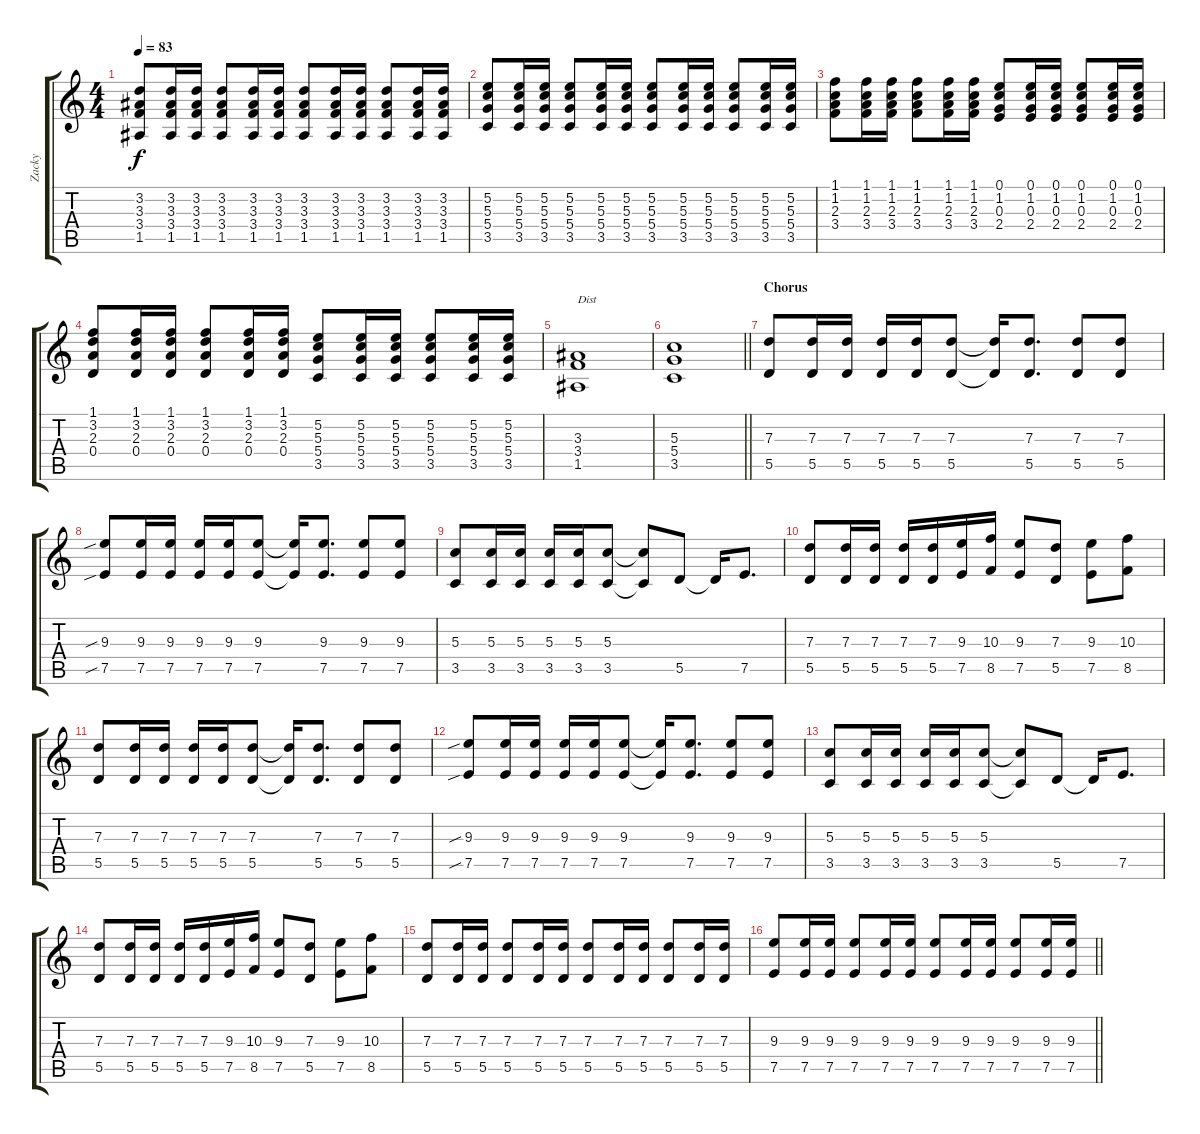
\track ("Zacky" "Zacky") {instrument acousticguitarsteel}
\staff {score tabs}
\tuning (E4 B3 G3 D3 A2 D2) {hide}
\ts (4 4)
\tempo 83
\clef g2
\ks c
(3.2 3.3 3.4 1.5).8{dy f} (3.2 3.3 3.4 1.5).16 (3.2 3.3 3.4 1.5).16 (3.2 3.3 3.4 1.5).8 (3.2 3.3 3.4 1.5).16 (3.2 3.3 3.4 1.5).16 (3.2 3.3 3.4 1.5).8 (3.2 3.3 3.4 1.5).16 (3.2 3.3 3.4 1.5).16 (3.2 3.3 3.4 1.5).8 (3.2 3.3 3.4 1.5).16 (3.2 3.3 3.4 1.5).16 |
(5.2 5.3 5.4 3.5).8 (5.2 5.3 5.4 3.5).16 (5.2 5.3 5.4 3.5).16 (5.2 5.3 5.4 3.5).8 (5.2 5.3 5.4 3.5).16 (5.2 5.3 5.4 3.5).16 (5.2 5.3 5.4 3.5).8 (5.2 5.3 5.4 3.5).16 (5.2 5.3 5.4 3.5).16 (5.2 5.3 5.4 3.5).8 (5.2 5.3 5.4 3.5).16 (5.2 5.3 5.4 3.5).16 |
(1.1 1.2 2.3 3.4).8 (1.1 1.2 2.3 3.4).16 (1.1 1.2 2.3 3.4).16 (1.1 1.2 2.3 3.4).8 (1.1 1.2 2.3 3.4).16 (1.1 1.2 2.3 3.4).16 (0.1 1.2 0.3 2.4).8 (0.1 1.2 0.3 2.4).16 (0.1 1.2 0.3 2.4).16 (0.1 1.2 0.3 2.4).8 (0.1 1.2 0.3 2.4).16 (0.1 1.2 0.3 2.4).16 |
(1.1 3.2 2.3 0.4).8 (1.1 3.2 2.3 0.4).16 (1.1 3.2 2.3 0.4).16 (1.1 3.2 2.3 0.4).8 (1.1 3.2 2.3 0.4).16 (1.1 3.2 2.3 0.4).16 (5.2 5.3 5.4 3.5).8 (5.2 5.3 5.4 3.5).16 (5.2 5.3 5.4 3.5).16 (5.2 5.3 5.4 3.5).8 (5.2 5.3 5.4 3.5).16 (5.2 5.3 5.4 3.5).16 |
(3.3 3.4 1.5).1{txt "Dist" volume 12 instrument distortionguitar} |
\barLineRight lightlight
(5.3 5.4 3.5).1 |
\section ("" "Chorus")
(7.3 5.5).8 (7.3 5.5).16 (7.3 5.5).16 (7.3 5.5).16 (7.3 5.5).16 (7.3 5.5).8 (7.3{t} 5.5{t}).16 (7.3 5.5).8{d} (7.3 5.5).8 (7.3 5.5).8 |
(9.3{sib} 7.5{sib}).8 (9.3 7.5).16 (9.3 7.5).16 (9.3 7.5).16 (9.3 7.5).16 (9.3 7.5).8 (9.3{t} 7.5{t}).16 (9.3 7.5).8{d} (9.3 7.5).8 (9.3 7.5).8 |
(5.3 3.5).8 (5.3 3.5).16 (5.3 3.5).16 (5.3 3.5).16 (5.3 3.5).16 (5.3 3.5).8 (5.3{t} 3.5{t}).8 5.5.8 5.5{t}.16 7.5.8{d} |
(7.3 5.5).8 (7.3 5.5).16 (7.3 5.5).16 (7.3 5.5).16 (7.3 5.5).16 (9.3 7.5).16 (10.3 8.5).16 (9.3 7.5).8 (7.3 5.5).8 (9.3 7.5).8 (10.3 8.5).8 |
(7.3 5.5).8 (7.3 5.5).16 (7.3 5.5).16 (7.3 5.5).16 (7.3 5.5).16 (7.3 5.5).8 (7.3{t} 5.5{t}).16 (7.3 5.5).8{d} (7.3 5.5).8 (7.3 5.5).8 |
(9.3{sib} 7.5{sib}).8 (9.3 7.5).16 (9.3 7.5).16 (9.3 7.5).16 (9.3 7.5).16 (9.3 7.5).8 (9.3{t} 7.5{t}).16 (9.3 7.5).8{d} (9.3 7.5).8 (9.3 7.5).8 |
(5.3 3.5).8 (5.3 3.5).16 (5.3 3.5).16 (5.3 3.5).16 (5.3 3.5).16 (5.3 3.5).8 (5.3{t} 3.5{t}).8 5.5.8 5.5{t}.16 7.5.8{d} |
(7.3 5.5).8 (7.3 5.5).16 (7.3 5.5).16 (7.3 5.5).16 (7.3 5.5).16 (9.3 7.5).16 (10.3 8.5).16 (9.3 7.5).8 (7.3 5.5).8 (9.3 7.5).8 (10.3 8.5).8 |
(7.3 5.5).8 (7.3 5.5).16 (7.3 5.5).16 (7.3 5.5).8 (7.3 5.5).16 (7.3 5.5).16 (7.3 5.5).8 (7.3 5.5).16 (7.3 5.5).16 (7.3 5.5).8 (7.3 5.5).16 (7.3 5.5).16 |
\barLineRight lightlight
(9.3 7.5).8 (9.3 7.5).16 (9.3 7.5).16 (9.3 7.5).8 (9.3 7.5).16 (9.3 7.5).16 (9.3 7.5).8 (9.3 7.5).16 (9.3 7.5).16 (9.3 7.5).8 (9.3 7.5).16 (9.3 7.5).16
